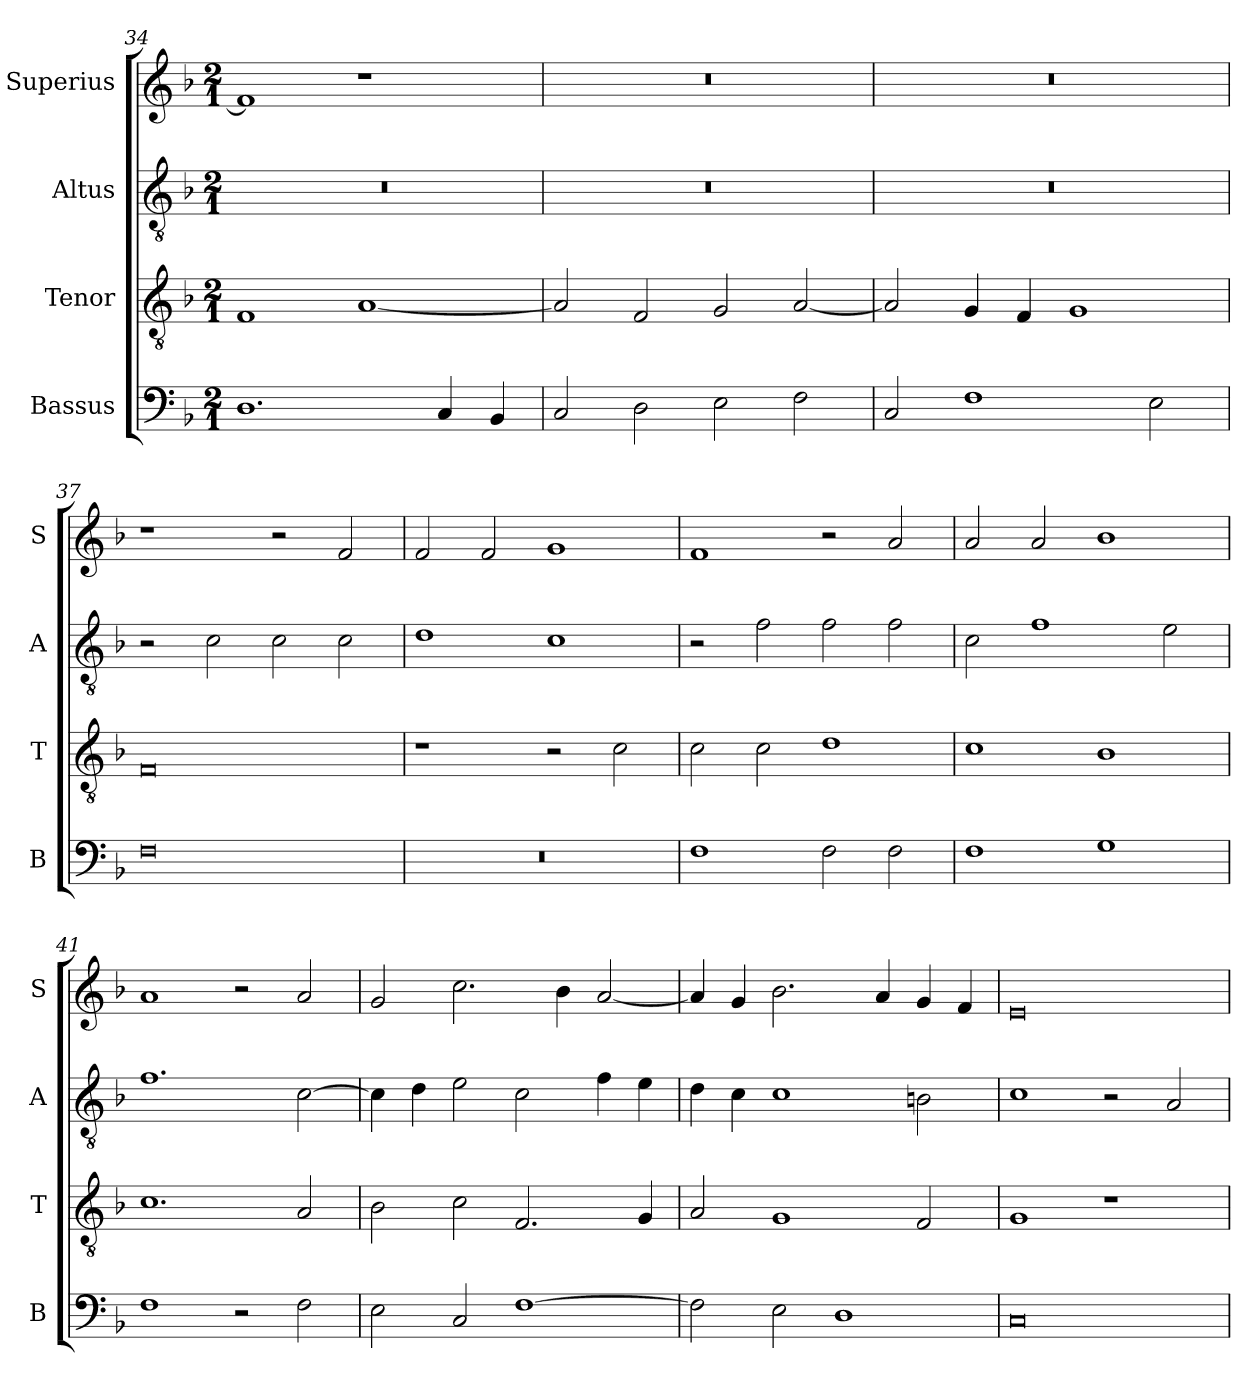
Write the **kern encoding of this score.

**kern	**kern	**kern	**kern
*part4	*part3	*part2	*part1
*staff4	*staff3	*staff2	*staff1
*I"Bassus	*I"Tenor	*I"Altus	*I"Superius
*I'B	*I'T	*I'A	*I'S
*clefF4	*clefGv2	*clefGv2	*clefG2
*k[b-]	*k[b-]	*k[b-]	*k[b-]
*F:	*F:	*F:	*F:
*M2/1	*M2/1	*M2/1	*M2/1
=34	=34	=34	=34
1.D	1F	0r	1f]
.	[1A	.	1r
4C	.	.	.
4BB-	.	.	.
=35	=35	=35	=35
2C	2A]	0r	0r
2D	2F	.	.
2E	2G	.	.
2F	[2A	.	.
=36	=36	=36	=36
2C	2A]	0r	0r
1F	4G	.	.
.	4F	.	.
.	1G	.	.
2E	.	.	.
=37	=37	=37	=37
0F	0F	2r	1r
.	.	2c	.
.	.	2c	2r
.	.	2c	2f
=38	=38	=38	=38
0r	1r	1d	2f
.	.	.	2f
.	2r	1c	1g
.	2c	.	.
=39	=39	=39	=39
1F	2c	2r	1f
.	2c	2f	.
2F	1d	2f	2r
2F	.	2f	2a
=40	=40	=40	=40
1F	1c	2c	2a
.	.	1f	2a
1G	1B-	.	1b-
.	.	2e	.
=41	=41	=41	=41
1F	1.c	1.f	1a
2r	.	.	2r
2F	2A	[2c	2a
=42	=42	=42	=42
2E	2B-	4c]	2g
.	.	4d	.
2C	2c	2e	2.cc
[1F	2.F	2c	.
.	.	.	4b-
.	.	4f	[2a
.	4G	4e	.
=43	=43	=43	=43
2F]	2A	4d	4a]
.	.	4c	4g
2E	1G	1c	2.b-
1D	.	.	.
.	.	.	4a
.	2F	2Bn	4g
.	.	.	4f
=44	=44	=44	=44
0C	1G	1c	0e
.	1r	2r	.
.	.	2A	.
=	=	=	=
*-	*-	*-	*-
